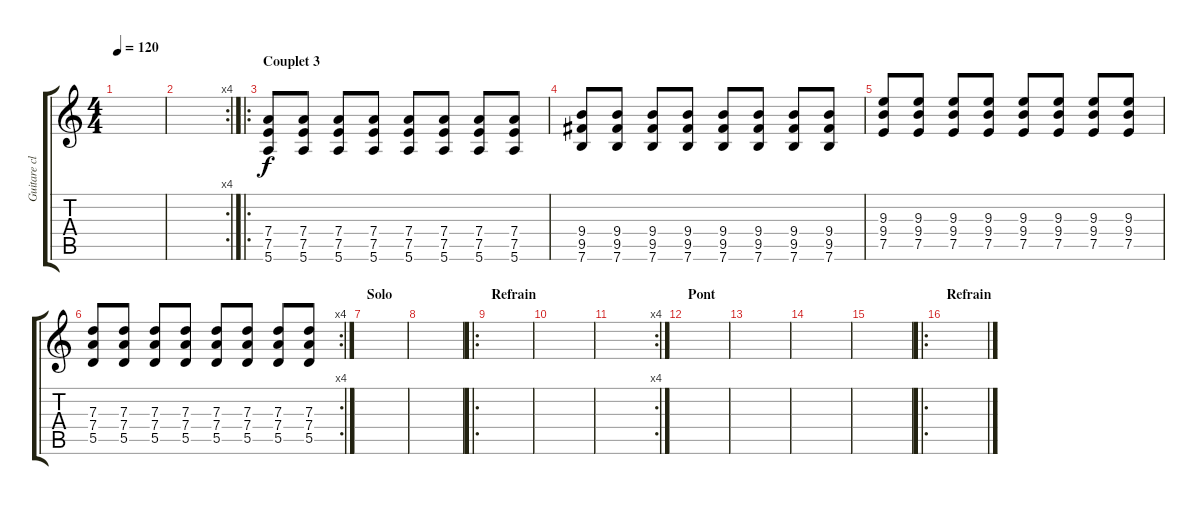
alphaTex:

\track ("Guitare claire 1" "Guitare cl") {instrument electricguitarclean}
\staff {score tabs}
\tuning (E4 B3 G3 D3 A2 E2) {hide}
\ts (4 4)
\tempo 120
\clef g2
\ks c
|
\rc 4
|
\ro
\section ("" "Couplet 3")
(7.4 7.5 5.6).8 (7.4 7.5 5.6).8 (7.4 7.5 5.6).8 (7.4 7.5 5.6).8 (7.4 7.5 5.6).8 (7.4 7.5 5.6).8 (7.4 7.5 5.6).8 (7.4 7.5 5.6).8 |
(9.4 9.5 7.6).8 (9.4 9.5 7.6).8 (9.4 9.5 7.6).8 (9.4 9.5 7.6).8 (9.4 9.5 7.6).8 (9.4 9.5 7.6).8 (9.4 9.5 7.6).8 (9.4 9.5 7.6).8 |
(9.3 9.4 7.5).8 (9.3 9.4 7.5).8 (9.3 9.4 7.5).8 (9.3 9.4 7.5).8 (9.3 9.4 7.5).8 (9.3 9.4 7.5).8 (9.3 9.4 7.5).8 (9.3 9.4 7.5).8 |
\rc 4
(7.3 7.4 5.5).8 (7.3 7.4 5.5).8 (7.3 7.4 5.5).8 (7.3 7.4 5.5).8 (7.3 7.4 5.5).8 (7.3 7.4 5.5).8 (7.3 7.4 5.5).8 (7.3 7.4 5.5).8 |
\section ("" "Solo")
|
|
\ro
\section ("" "Refrain")
|
|
\rc 4
|
\section ("" "Pont")
|
|
|
|
\ro
\section ("" "Refrain")
